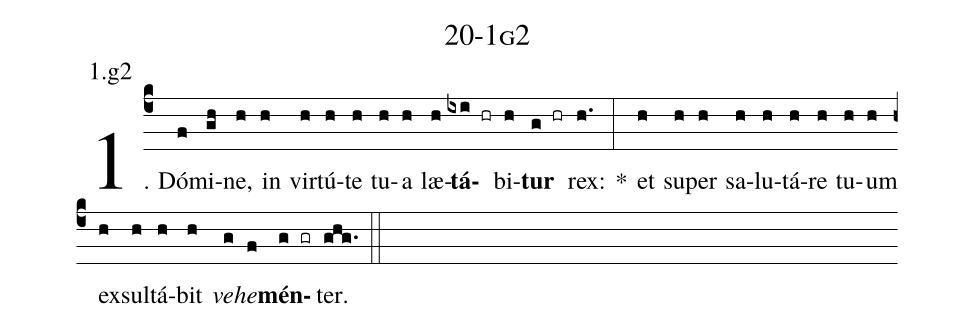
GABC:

name: 20-1g2;
annotation: 1.g2;
%%
(c4)1. Dó(f)mi(gh)ne,(h) in(h) vir(h)tú(h)te(h) tu(h)a(h) læ(h)<b>tá</b>(ixi hr)bi(h)<b>tur</b>(g hr) rex:(h.) *(:) et(h) su(h)per(h) sa(h)lu(h)tá(h)re(h) tu(h)um(h) ex(h)sul(h)tá(h)bit(h) <i>ve</i>(g)<i>he</i>(f)<b>mén</b>(g gr)ter.(ghg.) (::)
